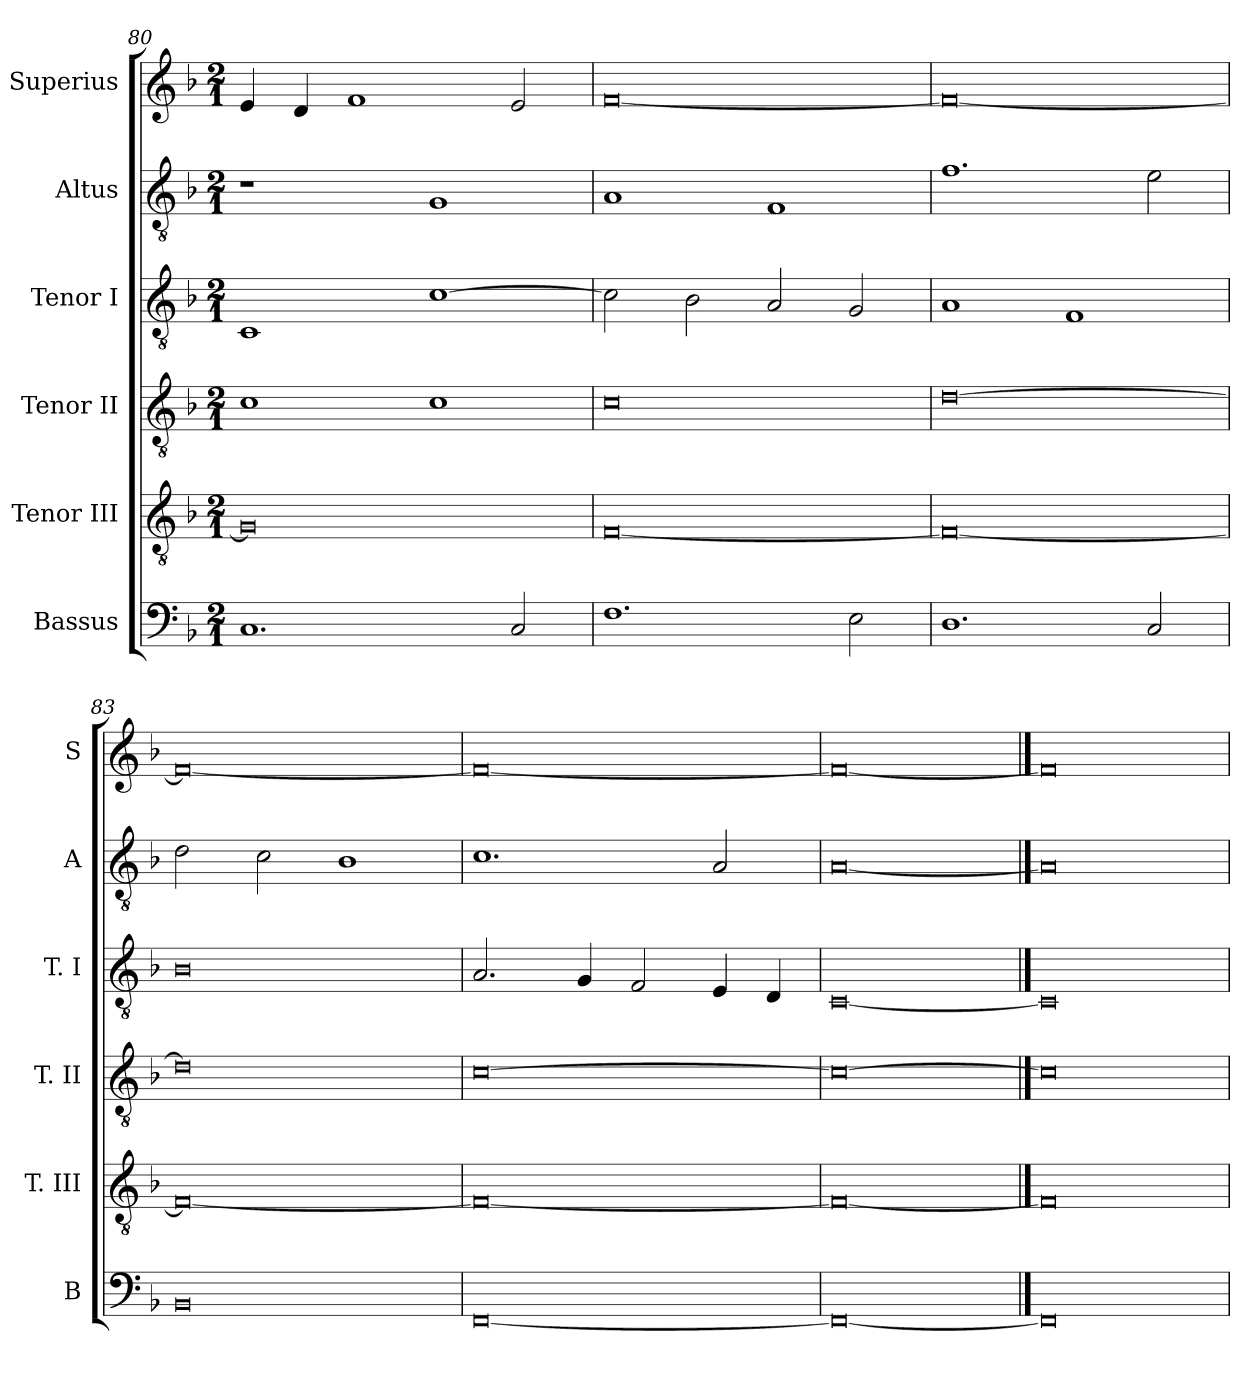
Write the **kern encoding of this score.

**kern	**kern	**kern	**kern	**kern	**kern
*part6	*part5	*part4	*part3	*part2	*part1
*staff6	*staff5	*staff4	*staff3	*staff2	*staff1
*I"Bassus	*I"Tenor III	*I"Tenor II	*I"Tenor I	*I"Altus	*I"Superius
*I'B	*I'T. III	*I'T. II	*I'T. I	*I'A	*I'S
*clefF4	*clefGv2	*clefGv2	*clefGv2	*clefGv2	*clefG2
*k[b-]	*k[b-]	*k[b-]	*k[b-]	*k[b-]	*k[b-]
*F:	*F:	*F:	*F:	*F:	*F:
*M2/1	*M2/1	*M2/1	*M2/1	*M2/1	*M2/1
=80	=80	=80	=80	=80	=80
1.C	0G]	1c	1C	1r	4e
.	.	.	.	.	4d
.	.	.	.	.	1f
.	.	1c	[1c	1G	.
2C	.	.	.	.	2e
=81	=81	=81	=81	=81	=81
1.F	[0F	0c	2c]	1A	[0f
.	.	.	2B-	.	.
.	.	.	2A	1F	.
2E	.	.	2G	.	.
=82	=82	=82	=82	=82	=82
1.D	0F_	[0d	1A	1.f	0f_
.	.	.	1F	.	.
2C	.	.	.	2e	.
=83	=83	=83	=83	=83	=83
0BB-	0F_	0d]	0B-	2d	0f_
.	.	.	.	2c	.
.	.	.	.	1B-	.
=84	=84	=84	=84	=84	=84
[0FF	0F_	[0c	2.A	1.c	0f_
.	.	.	4G	.	.
.	.	.	2F	.	.
.	.	.	4E	2A	.
.	.	.	4D	.	.
=85	=85	=85	=85	=85	=85
0FF_	0F_	0c_	[0C	[0A	0f_
==86	==86	==86	==86	==86	==86
0FF]	0F]	0c]	0C]	0A]	0f]
=	=	=	=	=	=
*-	*-	*-	*-	*-	*-
